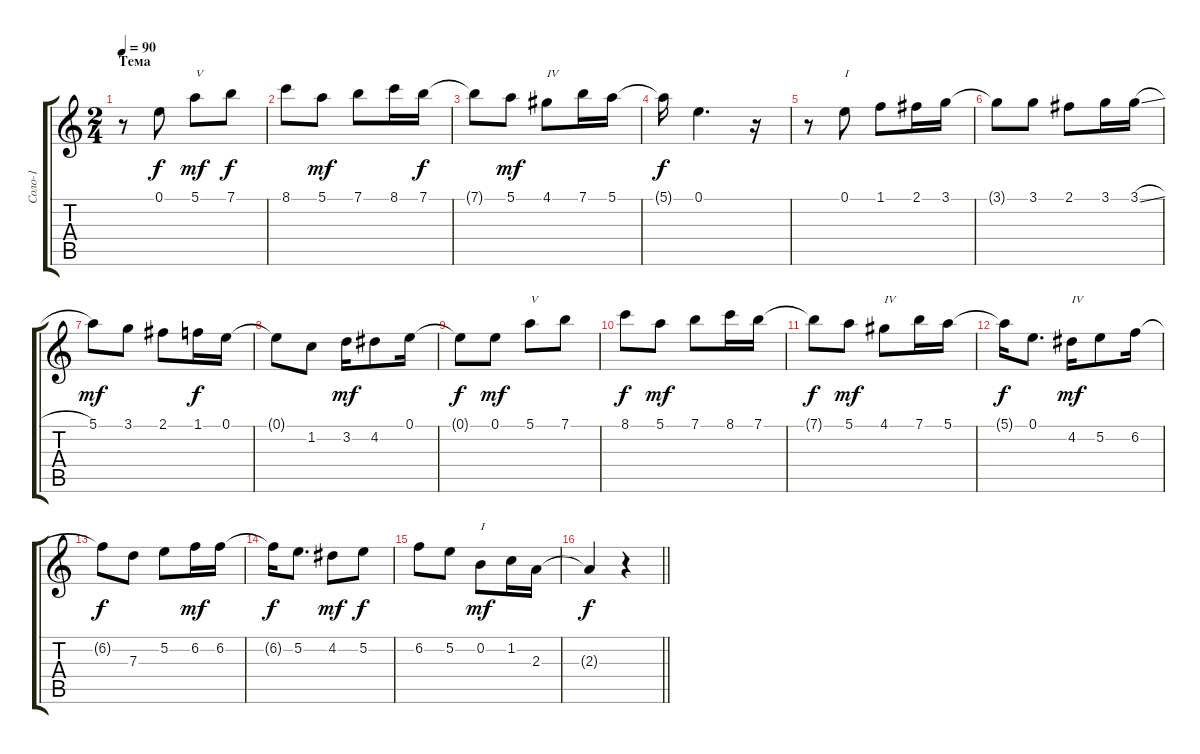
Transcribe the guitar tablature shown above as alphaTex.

\track ("Соло-1" "Соло-1") {instrument acousticguitarsteel}
\staff {score tabs}
\tuning (E4 B3 G3 D3 A2 E2) {hide}
\ts (2 4)
\section ("" "Тема")
\tempo 90
\clef g2
\ks c
r.8{dy f instrument acousticguitarsteel} 0.1.8 5.1.8{txt "V" dy mf} 7.1.8{dy f} |
8.1.8 5.1.8{dy mf} 7.1.8 8.1.16 7.1.16{dy f} |
7.1{t}.8 5.1.8{dy mf} 4.1.8{txt "IV"} 7.1.16 5.1.16 |
5.1{t}.16{dy f} 0.1.4{d} r.16 |
r.8 0.1.8{txt "I"} 1.1.8 2.1.16 3.1.16 |
3.1{t}.8 3.1.8 2.1.8 3.1.16 3.1{sl}.16 |
5.1.8{dy mf} 3.1.8 2.1.8 1.1.16{dy f} 0.1.16 |
0.1{t}.8 1.2.8 3.2.16{dy mf} 4.2.8 0.1.16 |
0.1{t}.8{dy f} 0.1.8{dy mf} 5.1.8{txt "V"} 7.1.8 |
8.1.8{dy f} 5.1.8{dy mf} 7.1.8 8.1.16 7.1.16 |
7.1{t}.8{dy f} 5.1.8{dy mf} 4.1.8{txt "IV"} 7.1.16 5.1.16 |
5.1{t}.16{dy f} 0.1.8{d} 4.2.16{txt "IV" dy mf} 5.2.8 6.2.16 |
6.2{t}.8{dy f} 7.3.8 5.2.8 6.2.16{dy mf} 6.2.16 |
6.2{t}.16{dy f} 5.2.8{d} 4.2.8{dy mf} 5.2.8{dy f} |
6.2.8 5.2.8 0.2.8{txt "I" dy mf} 1.2.16 2.3.16 |
\barLineRight lightlight
2.3{t}.4{dy f} r.4
